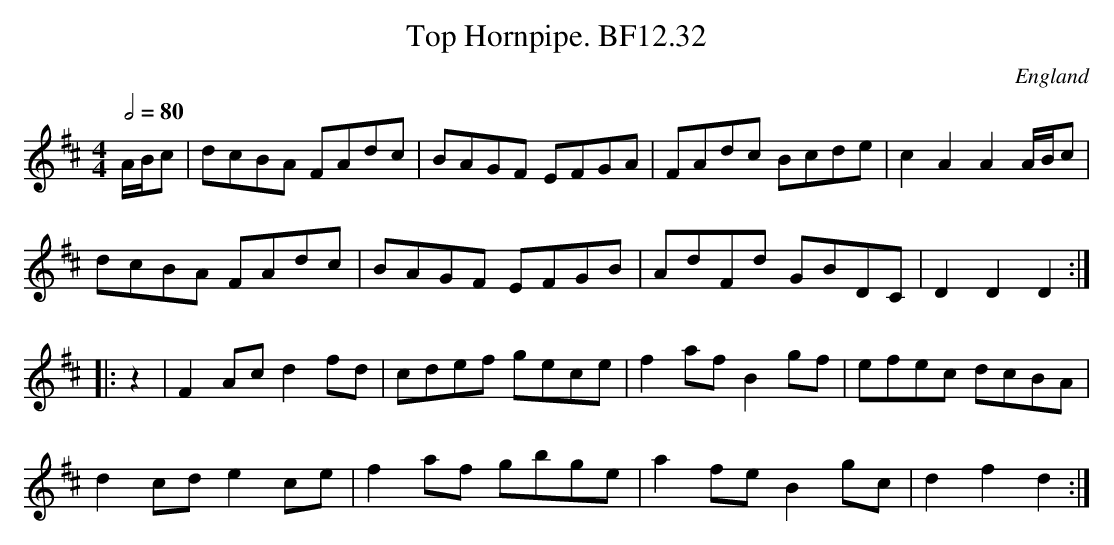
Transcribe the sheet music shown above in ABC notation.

X:1
T:Top Hornpipe. BF12.32
M:4/4
L:1/8
Q:1/2=80
O:England
notC:In T.Browne's hand
K:D major
A/B/c|dcBA FAdc|BAGF EFGA|FAdc Bcde|c2A2A2A/B/c|!
dcBA FAdc|BAGF EFGB|AdFd GBDC|D2D2D2:|!
|:z2|F2Acd2fd|cdef gece|f2afB2gf|efec dcBA|!
d2cde2ce|f2af gbge|a2feB2gc|d2f2d2:|
